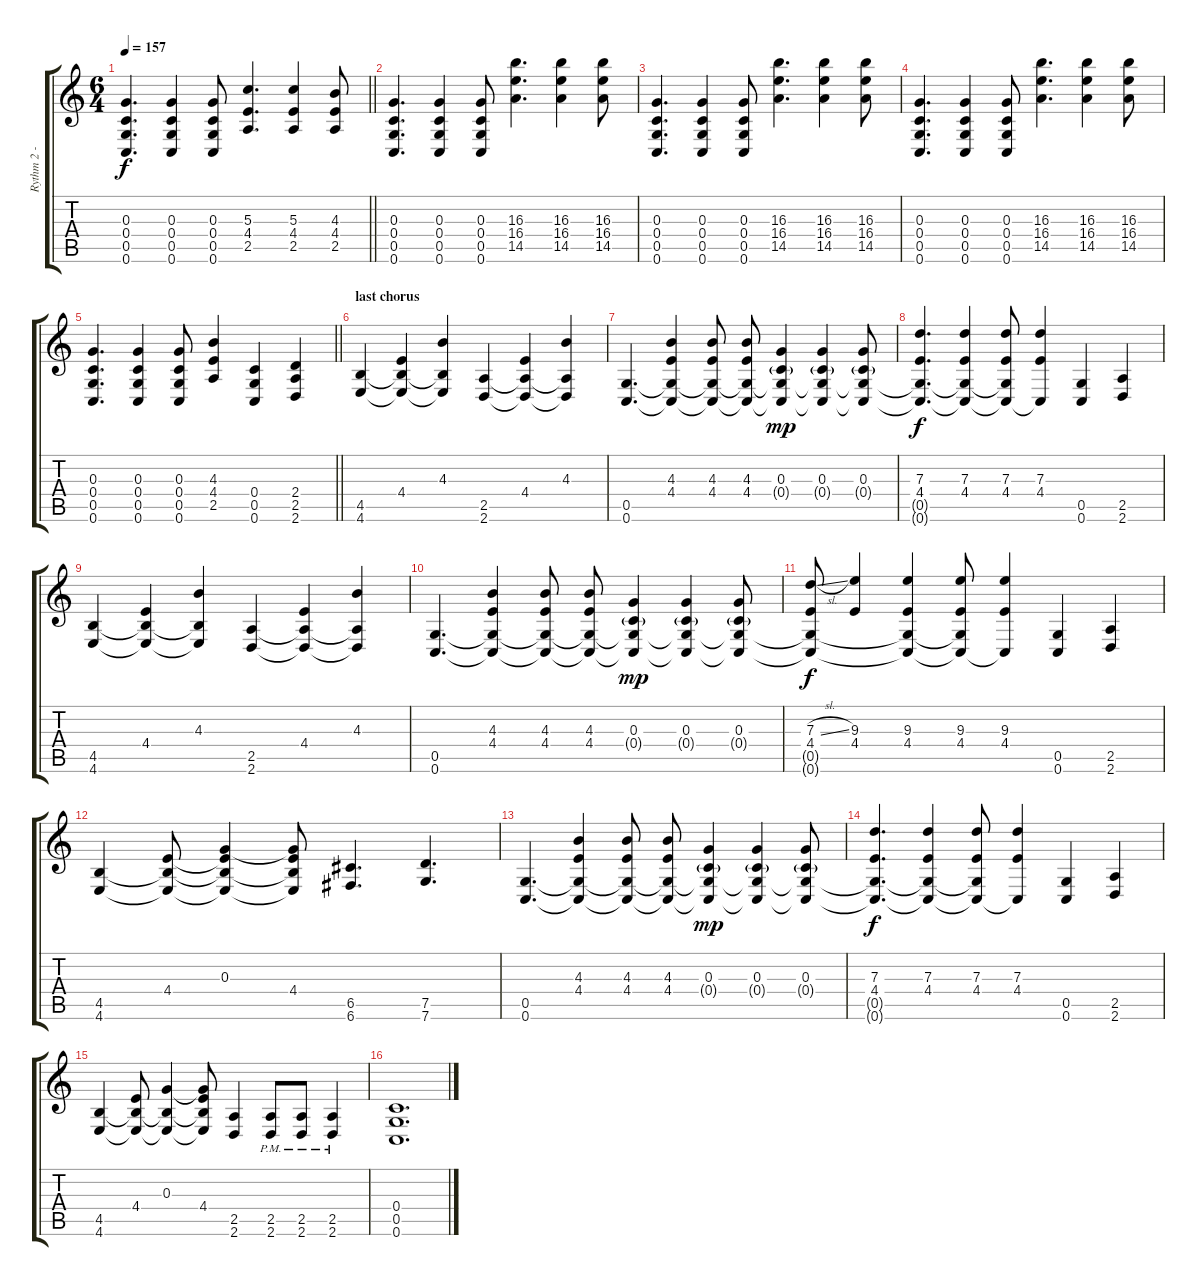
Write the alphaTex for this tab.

\track ("Rythm 2 - Devin" "Rythm 2 - ") {instrument distortionguitar}
\staff {score tabs}
\tuning (E4 C4 G3 C3 G2 C2) {hide}
\ts (6 4)
\tempo 157
\clef g2
\barLineRight lightlight
\ks c
(0.3 0.4 0.5 0.6).4{d dy f} (0.3 0.4 0.5 0.6).4 (0.3 0.4 0.5 0.6).8 (5.3 4.4 2.5).4{d} (5.3 4.4 2.5).4 (4.3 4.4 2.5).8 |
(0.3 0.4 0.5 0.6).4{d} (0.3 0.4 0.5 0.6).4 (0.3 0.4 0.5 0.6).8 (16.3 16.4 14.5).4{d} (16.3 16.4 14.5).4 (16.3 16.4 14.5).8 |
(0.3 0.4 0.5 0.6).4{d} (0.3 0.4 0.5 0.6).4 (0.3 0.4 0.5 0.6).8 (16.3 16.4 14.5).4{d} (16.3 16.4 14.5).4 (16.3 16.4 14.5).8 |
(0.3 0.4 0.5 0.6).4{d} (0.3 0.4 0.5 0.6).4 (0.3 0.4 0.5 0.6).8 (16.3 16.4 14.5).4{d} (16.3 16.4 14.5).4 (16.3 16.4 14.5).8 |
\barLineRight lightlight
(0.3 0.4 0.5 0.6).4{d} (0.3 0.4 0.5 0.6).4 (0.3 0.4 0.5 0.6).8 (4.3 4.4 2.5).4 (0.4 0.5 0.6).4 (2.4 2.5 2.6).4 |
\section ("" "last chorus")
(4.5 4.6).4 (4.4 4.5{t} 4.6{t}).4 (4.3 4.5{t} 4.6{t}).4 (2.5 2.6).4 (4.4 2.5{t} 2.6{t}).4 (4.3 2.5{t} 2.6{t}).4 |
(0.5 0.6).4{d} (4.3 4.4 0.5{t} 0.6{t}).4 (4.3 4.4 0.5{t} 0.6{t}).8 (4.3 4.4 0.5{t} 0.6{t}).8 (0.3 0.4{g} 0.5{t} 0.6{t}).4{dy mp} (0.3 0.4{g} 0.5{t} 0.6{t}).4 (0.3 0.4{g} 0.5{t} 0.6{t}).8 |
(7.3 4.4 0.5{t} 0.6{t}).4{d dy f} (7.3 4.4 0.5{t} 0.6{t}).4 (7.3 4.4 0.5{t} 0.6{t}).8 (7.3 4.4 0.6{t}).4 (0.5 0.6).4 (2.5 2.6).4 |
(4.5 4.6).4 (4.4 4.5{t} 4.6{t}).4 (4.3 4.5{t} 4.6{t}).4 (2.5 2.6).4 (4.4 2.5{t} 2.6{t}).4 (4.3 2.5{t} 2.6{t}).4 |
(0.5 0.6).4{d} (4.3 4.4 0.5{t} 0.6{t}).4 (4.3 4.4 0.5{t} 0.6{t}).8 (4.3 4.4 0.5{t} 0.6{t}).8 (0.3 0.4{g} 0.5{t} 0.6{t}).4{dy mp} (0.3 0.4{g} 0.5{t} 0.6{t}).4 (0.3 0.4{g} 0.5{t} 0.6{t}).8 |
(7.3{sl} 4.4 0.5{t} 0.6{t}).8{dy f} (9.3 4.4).4 (9.3 4.4 0.5{t} 0.6{t}).4 (9.3 4.4 0.5{t} 0.6{t}).8 (9.3 4.4 0.6{t}).4 (0.5 0.6).4 (2.5 2.6).4 |
(4.5 4.6).4 (4.4 4.5{t} 4.6{t}).8 (0.3 4.4{t} 4.5{t} 4.6{t}).4 (0.3{t} 4.4 4.5{t} 4.6{t}).8 (6.5 6.6).4{d} (7.5 7.6).4{d} |
(0.5 0.6).4{d} (4.3 4.4 0.5{t} 0.6{t}).4 (4.3 4.4 0.5{t} 0.6{t}).8 (4.3 4.4 0.5{t} 0.6{t}).8 (0.3 0.4{g} 0.5{t} 0.6{t}).4{dy mp} (0.3 0.4{g} 0.5{t} 0.6{t}).4 (0.3 0.4{g} 0.5{t} 0.6{t}).8 |
(7.3 4.4 0.5{t} 0.6{t}).4{d dy f} (7.3 4.4 0.5{t} 0.6{t}).4 (7.3 4.4 0.5{t} 0.6{t}).8 (7.3 4.4 0.6{t}).4 (0.5 0.6).4 (2.5 2.6).4 |
(4.5 4.6).4 (4.4 4.5{t} 4.6{t}).8 (0.3 4.5{t} 4.6{t}).4 (0.3{t} 4.4 4.5{t} 4.6{t}).8 (2.5 2.6).4 (2.5{pm} 2.6{pm}).8 (2.5{pm} 2.6{pm}).8 (2.5{pm} 2.6{pm}).4 |
(0.4 0.5 0.6).1{d}
